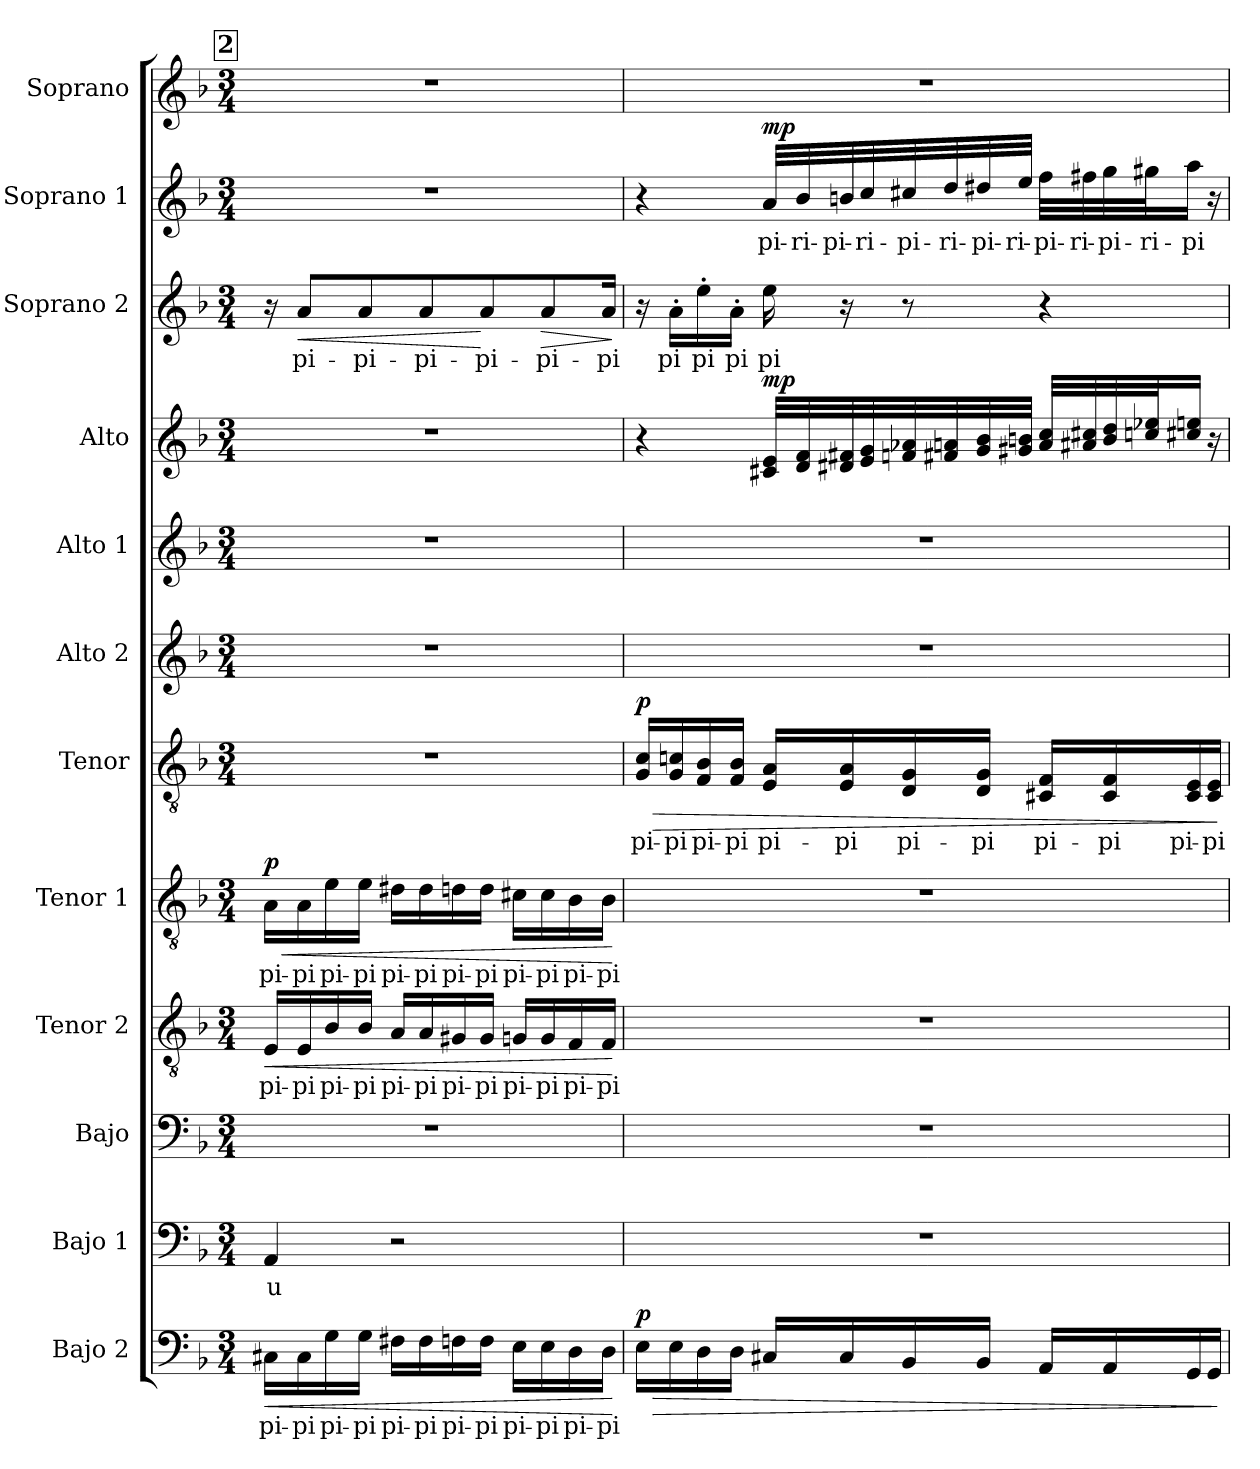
**kern	**text	**dynam	**kern	**text	**kern	**kern	**text	**dynam	**kern	**text	**dynam	**kern	**text	**dynam	**kern	**kern	**kern	**dynam	**kern	**text	**dynam	**kern	**text	**dynam	**kern
*part12	*part12	*part12	*part11	*part11	*part10	*part9	*part9	*part9	*part8	*part8	*part8	*part7	*part7	*part7	*part6	*part5	*part4	*part4	*part3	*part3	*part3	*part2	*part2	*part2	*part1
*staff12	*staff12	*staff12	*staff11	*staff11	*staff10	*staff9	*staff9	*staff9	*staff8	*staff8	*staff8	*staff7	*staff7	*staff7	*staff6	*staff5	*staff4	*staff4	*staff3	*staff3	*staff3	*staff2	*staff2	*staff2	*staff1
*I"Bajo 2	*	*	*I"Bajo 1	*	*I"Bajo	*I"Tenor 2	*	*	*I"Tenor 1	*	*	*I"Tenor	*	*	*I"Alto 2	*I"Alto 1	*I"Alto	*	*I"Soprano 2	*	*	*I"Soprano 1	*	*	*I"Soprano
*I'B2.	*	*	*I'B1.	*	*I'B.	*I'T2.	*	*	*I'T1.	*	*	*I'T.	*	*	*I'A2.	*I'A1.	*I'A.	*	*I'S2.	*	*	*I'S1.	*	*	*I'S.
*clefF4	*	*	*clefF4	*	*clefF4	*clefGv2	*	*	*clefGv2	*	*	*clefGv2	*	*	*clefG2	*clefG2	*clefG2	*	*clefG2	*	*	*clefG2	*	*	*clefG2
*k[b-]	*	*	*k[b-]	*	*k[b-]	*k[b-]	*	*	*k[b-]	*	*	*k[b-]	*	*	*k[b-]	*k[b-]	*k[b-]	*	*k[b-]	*	*	*k[b-]	*	*	*k[b-]
*M3/4	*	*	*M3/4	*	*M3/4	*M3/4	*	*	*M3/4	*	*	*M3/4	*	*	*M3/4	*M3/4	*M3/4	*	*M3/4	*	*	*M3/4	*	*	*M3/4
!!LO:REH:place=s1:a:B:fs=14:t=2
=13	=13	=13	=13	=13	=13	=13	=13	=13	=13	=13	=13	=13	=13	=13	=13	=13	=13	=13	=13	=13	=13	=13	=13	=13	=13
!	!LO:LY:b	!LO:HP:b	!	!LO:LY:b	!	!	!LO:LY:b	!LO:HP:b	!	!LO:LY:b	!LO:HP:b	!	!	!	!	!	!	!	!	!	!	!	!	!	!
!	!	!	!	!	!	!	!	!	!	!	!LO:DY:n=1:a	!	!	!	!	!	!	!	!	!	!	!	!	!	!
16C#X\LL	pi-	<	4AA/	-u	2.r	16E/LL	pi-	<	16A\LL	pi-	< p	2.r	.	.	2.r	2.r	2.r	.	16r	.	.	2.r	.	.	2.r
!	!LO:LY:b	!	!	!	!	!	!LO:LY:b	!	!	!LO:LY:b	!	!	!	!	!	!	!	!	!	!LO:LY:b	!LO:HP:b	!	!	!	!
16C#\	-pi	.	.	.	.	16E/	-pi	.	16A\	-pi	.	.	.	.	.	.	.	.	8a/L	pi-	<	.	.	.	.
!	!LO:LY:b	!	!	!	!	!	!LO:LY:b	!	!	!LO:LY:b	!	!	!	!	!	!	!	!	!	!	!	!	!	!	!
16G\	pi-	.	.	.	.	16B-/	pi-	.	16e\	pi-	.	.	.	.	.	.	.	.	.	.	.	.	.	.	.
!	!LO:LY:b	!	!	!	!	!	!LO:LY:b	!	!	!LO:LY:b	!	!	!	!	!	!	!	!	!	!LO:LY:b	!	!	!	!	!
16G\JJ	-pi	.	.	.	.	16B-/JJ	-pi	.	16e\JJ	-pi	.	.	.	.	.	.	.	.	8a/	-pi-	.	.	.	.	.
!	!LO:LY:b	!	!	!	!	!	!LO:LY:b	!	!	!LO:LY:b	!	!	!	!	!	!	!	!	!	!	!	!	!	!	!
16F#X\LL	pi-	.	2r	.	.	16A/LL	pi-	.	16d#X\LL	pi-	.	.	.	.	.	.	.	.	.	.	.	.	.	.	.
!	!LO:LY:b	!	!	!	!	!	!LO:LY:b	!	!	!LO:LY:b	!	!	!	!	!	!	!	!	!	!LO:LY:b	!	!	!	!	!
16F#\	-pi	.	.	.	.	16A/	-pi	.	16d#\	-pi	.	.	.	.	.	.	.	.	8a/	-pi-	.	.	.	.	.
!	!LO:LY:b	!	!	!	!	!	!LO:LY:b	!	!	!LO:LY:b	!	!	!	!	!	!	!	!	!	!	!	!	!	!	!
16Fn\	pi-	.	.	.	.	16G#X/	pi-	.	16dn\	pi-	.	.	.	.	.	.	.	.	.	.	.	.	.	.	.
!	!LO:LY:b	!	!	!	!	!	!LO:LY:b	!	!	!LO:LY:b	!	!	!	!	!	!	!	!	!	!LO:LY:b	!	!	!	!	!
16F\JJ	-pi	.	.	.	.	16G#/JJ	-pi	.	16d\JJ	-pi	.	.	.	.	.	.	.	.	8a/	-pi-	[	.	.	.	.
!	!LO:LY:b	!	!	!	!	!	!LO:LY:b	!	!	!LO:LY:b	!	!	!	!	!	!	!	!	!	!	!	!	!	!	!
16E\LL	pi-	.	.	.	.	16Gn/LL	pi-	.	16c#X\LL	pi-	.	.	.	.	.	.	.	.	.	.	.	.	.	.	.
!	!LO:LY:b	!	!	!	!	!	!LO:LY:b	!	!	!LO:LY:b	!	!	!	!	!	!	!	!	!	!LO:LY:b	!LO:HP:b	!	!	!	!
16E\	-pi	.	.	.	.	16G/	-pi	.	16c#\	-pi	.	.	.	.	.	.	.	.	8a/	-pi-	>	.	.	.	.
!	!LO:LY:b	!	!	!	!	!	!LO:LY:b	!	!	!LO:LY:b	!	!	!	!	!	!	!	!	!	!	!	!	!	!	!
16D\	pi-	.	.	.	.	16F/	pi-	.	16B-\	pi-	.	.	.	.	.	.	.	.	.	.	.	.	.	.	.
!	!LO:LY:b	!	!	!	!	!	!LO:LY:b	!	!	!LO:LY:b	!	!	!	!	!	!	!	!	!	!LO:LY:b	!	!	!	!	!
16D\JJ	-pi	.	.	.	.	16F/JJ	-pi	.	16B-\JJ	-pi	.	.	.	.	.	.	.	.	16a/Jk	-pi	.	.	.	.	.
.	.	[	.	.	.	.	.	[	.	.	[	.	.	.	.	.	.	.	.	.	]	.	.	.	.
!!LO:PB:g=z
=14	=14	=14	=14	=14	=14	=14	=14	=14	=14	=14	=14	=14	=14	=14	=14	=14	=14	=14	=14	=14	=14	=14	=14	=14	=14
!	!	!LO:HP:b	!	!	!	!	!	!	!	!	!	!	!LO:LY:b	!LO:HP:b	!	!	!	!	!	!	!	!	!	!	!
!	!	!LO:DY:n=1:a	!	!	!	!	!	!	!	!	!	!	!	!LO:DY:n=1:a	!	!	!	!	!	!	!	!	!	!	!
16E\LL	.	> p	2.r	.	2.r	2.r	.	.	2.r	.	.	16G/ 16c/LL	pi-	> p	2.r	2.r	4r	.	16r	.	.	4r	.	.	2.r
!	!	!	!	!	!	!	!	!	!	!	!	!	!LO:LY:b	!	!	!	!	!	!	!LO:LY:b	!	!	!	!	!
16E\	.	.	.	.	.	.	.	.	.	.	.	16G/ 16cn/	-pi	.	.	.	.	.	16a'\LL	pi	.	.	.	.	.
!	!	!	!	!	!	!	!	!	!	!	!	!	!LO:LY:b	!	!	!	!	!	!	!LO:LY:b	!	!	!	!	!
16D\	.	.	.	.	.	.	.	.	.	.	.	16F/ 16B-/	pi-	.	.	.	.	.	16ee'\	pi	.	.	.	.	.
!	!	!	!	!	!	!	!	!	!	!	!	!	!LO:LY:b	!	!	!	!	!	!	!LO:LY:b	!	!	!	!	!
16D\JJ	.	.	.	.	.	.	.	.	.	.	.	16F/ 16B-/JJ	-pi	.	.	.	.	.	16a'\JJ	pi	.	.	.	.	.
!	!	!	!	!	!	!	!	!	!	!	!	!	!LO:LY:b	!	!	!	!	!LO:DY:a	!	!LO:LY:b	!	!	!LO:LY:b	!LO:DY:a	!
16C#X/LL	.	.	.	.	.	.	.	.	.	.	.	16E/ 16A/LL	pi-	.	.	.	32c#X/ 32e/LLL	mp	16ee\	pi	.	32a/LLL	pi-	mp	.
!	!	!	!	!	!	!	!	!	!	!	!	!	!	!	!	!	!	!	!	!	!	!	!LO:LY:b	!	!
.	.	.	.	.	.	.	.	.	.	.	.	.	.	.	.	.	32d/ 32f/	.	.	.	.	32b-/	-ri-	.	.
!	!	!	!	!	!	!	!	!	!	!	!	!	!LO:LY:b	!	!	!	!	!	!	!	!	!	!LO:LY:b	!	!
16C#/	.	.	.	.	.	.	.	.	.	.	.	16E/ 16A/	-pi	.	.	.	32d#X/ 32f#X/	.	16r	.	.	32bn/	-pi-	.	.
!	!	!	!	!	!	!	!	!	!	!	!	!	!	!	!	!	!	!	!	!	!	!	!LO:LY:b	!	!
.	.	.	.	.	.	.	.	.	.	.	.	.	.	.	.	.	32e/ 32g/	.	.	.	.	32cc/	-ri-	.	.
!	!	!	!	!	!	!	!	!	!	!	!	!	!LO:LY:b	!	!	!	!	!	!	!	!	!	!LO:LY:b	!	!
16BB-/	.	.	.	.	.	.	.	.	.	.	.	16D/ 16G/	pi-	.	.	.	32fn/ 32a-X/	.	8r	.	.	32cc#X/	-pi-	.	.
!	!	!	!	!	!	!	!	!	!	!	!	!	!	!	!	!	!	!	!	!	!	!	!LO:LY:b	!	!
.	.	.	.	.	.	.	.	.	.	.	.	.	.	.	.	.	32f#X/ 32an/	.	.	.	.	32dd/	-ri-	.	.
!	!	!	!	!	!	!	!	!	!	!	!	!	!LO:LY:b	!	!	!	!	!	!	!	!	!	!LO:LY:b	!	!
16BB-/JJ	.	.	.	.	.	.	.	.	.	.	.	16D/ 16G/JJ	-pi	.	.	.	32g/ 32b-/	.	.	.	.	32dd#X/	-pi-	.	.
!	!	!	!	!	!	!	!	!	!	!	!	!	!	!	!	!	!	!	!	!	!	!	!LO:LY:b	!	!
.	.	.	.	.	.	.	.	.	.	.	.	.	.	.	.	.	32g#X/ 32bn/JJJ	.	.	.	.	32ee/JJJ	-ri-	.	.
!	!	!	!	!	!	!	!	!	!	!	!	!	!LO:LY:b	!	!	!	!	!	!	!	!	!	!LO:LY:b	!	!
16AA/LL	.	.	.	.	.	.	.	.	.	.	.	16C#X/ 16F/LL	pi-	.	.	.	32a/ 32cc/LLL	.	4r	.	.	32ff\LLL	-pi-	.	.
!	!	!	!	!	!	!	!	!	!	!	!	!	!	!	!	!	!	!	!	!	!	!	!LO:LY:b	!	!
.	.	.	.	.	.	.	.	.	.	.	.	.	.	.	.	.	32a#X/ 32cc#X/	.	.	.	.	32ff#X\	-ri-	.	.
!	!	!	!	!	!	!	!	!	!	!	!	!	!LO:LY:b	!	!	!	!	!	!	!	!	!	!LO:LY:b	!	!
16AA/	.	.	.	.	.	.	.	.	.	.	.	16C#/ 16F/	-pi	.	.	.	32b/ 32dd/	.	.	.	.	32gg\	-pi-	.	.
!	!	!	!	!	!	!	!	!	!	!	!	!	!	!	!	!	!	!	!	!	!	!	!LO:LY:b	!	!
.	.	.	.	.	.	.	.	.	.	.	.	.	.	.	.	.	32ccn/ 32ee-X/J	.	.	.	.	32gg#X\J	-ri-	.	.
!	!	!	!	!	!	!	!	!	!	!	!	!	!LO:LY:b	!	!	!	!	!	!	!	!	!	!LO:LY:b	!	!
16GG/	.	.	.	.	.	.	.	.	.	.	.	16C#/ 16E/	pi-	.	.	.	16cc#X/ 16een/JJ	.	.	.	.	16aa\JJ	-pi	.	.
!	!	!	!	!	!	!	!	!	!	!	!	!	!LO:LY:b	!	!	!	!	!	!	!	!	!	!	!	!
16GG/JJ	.	.	.	.	.	.	.	.	.	.	.	16C#/ 16E/JJ	-pi	.	.	.	16r	.	.	.	.	16r	.	.	.
.	.	]	.	.	.	.	.	.	.	.	.	.	.	]	.	.	.	.	.	.	.	.	.	.	.
=	=	=	=	=	=	=	=	=	=	=	=	=	=	=	=	=	=	=	=	=	=	=	=	=	=
*-	*-	*-	*-	*-	*-	*-	*-	*-	*-	*-	*-	*-	*-	*-	*-	*-	*-	*-	*-	*-	*-	*-	*-	*-	*-
